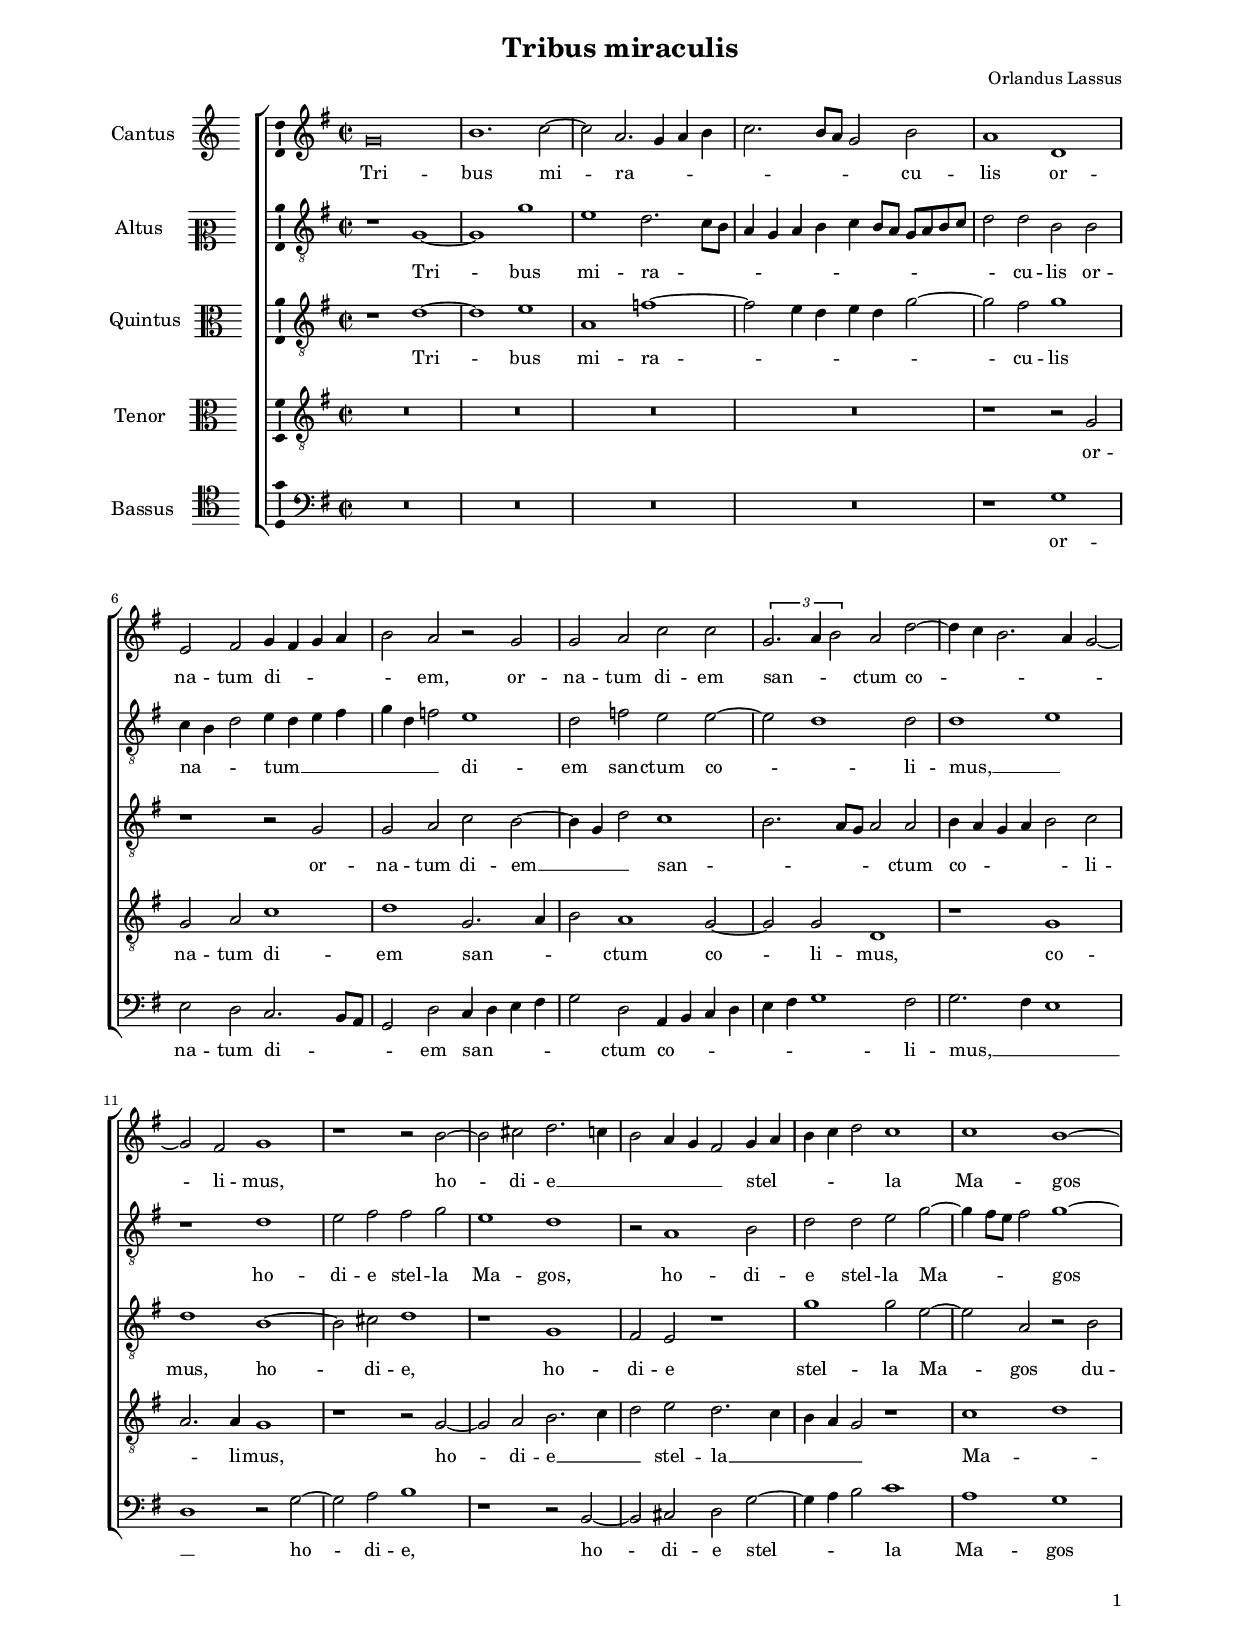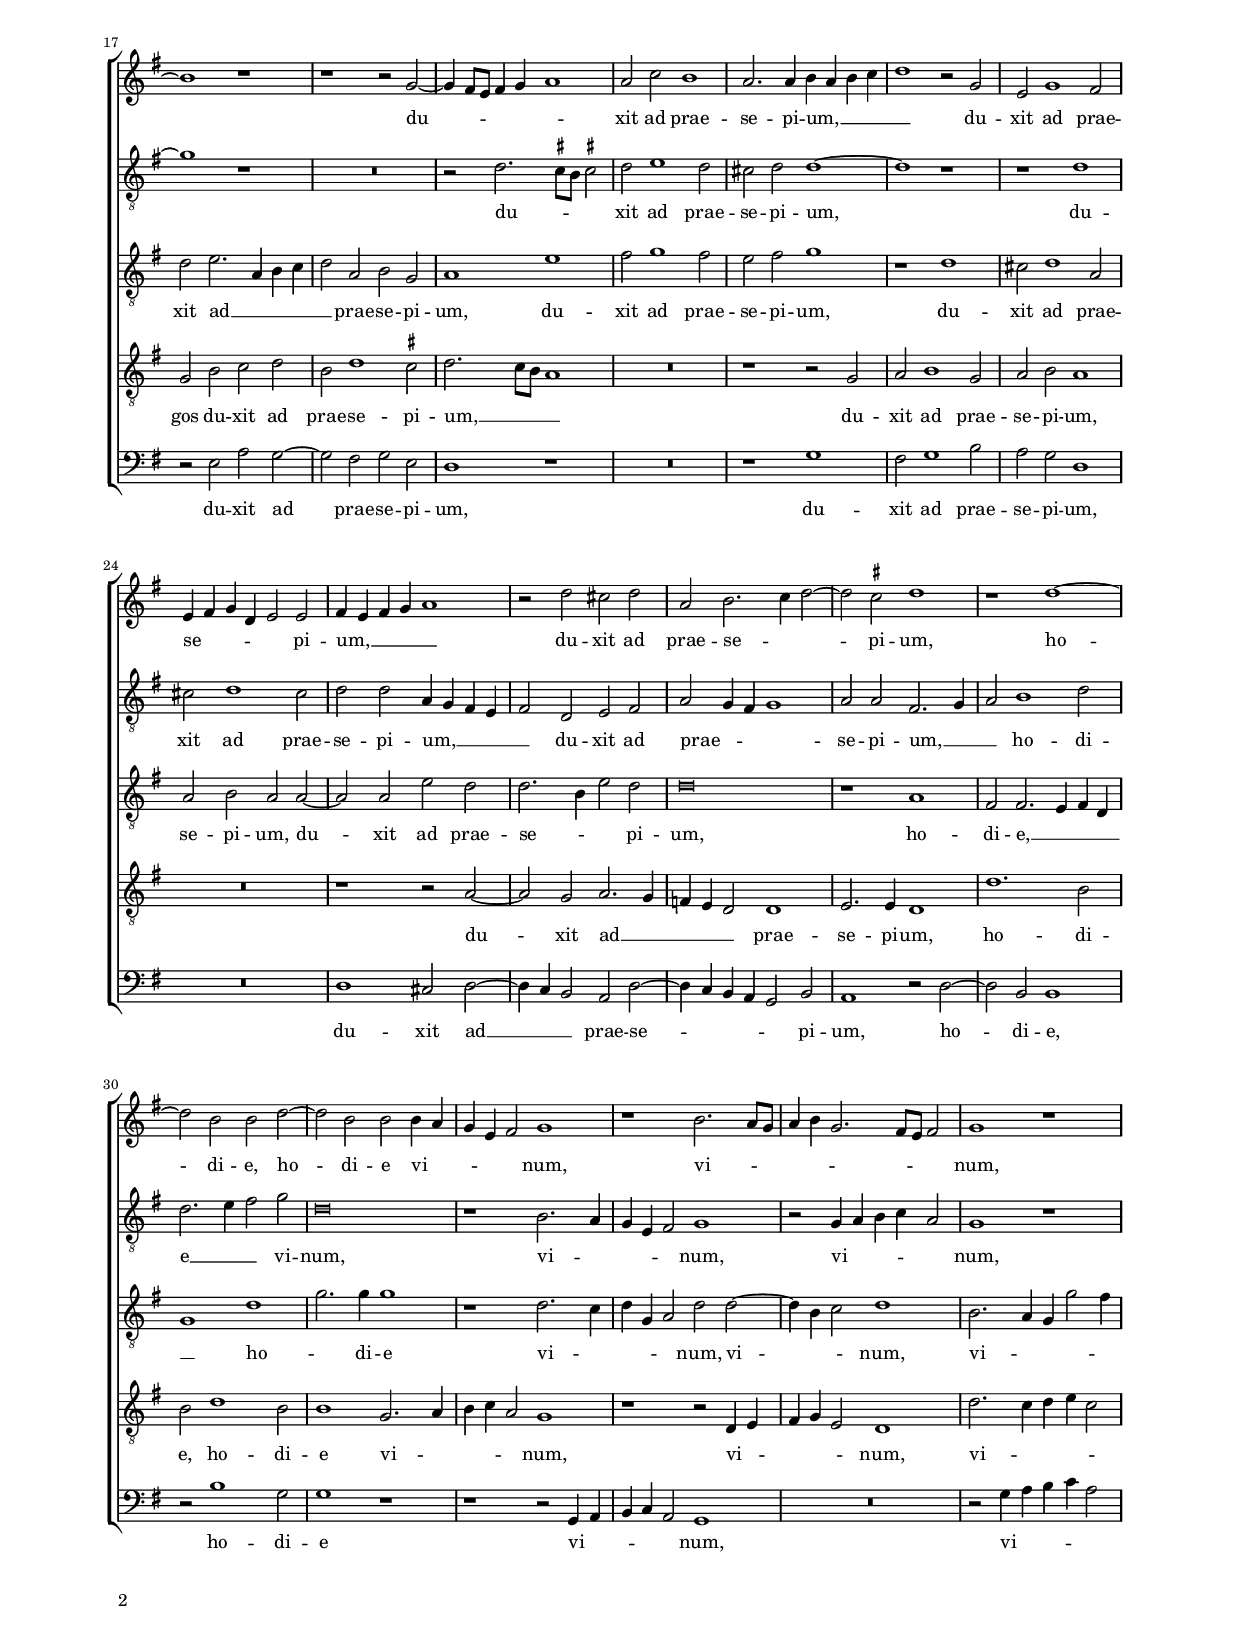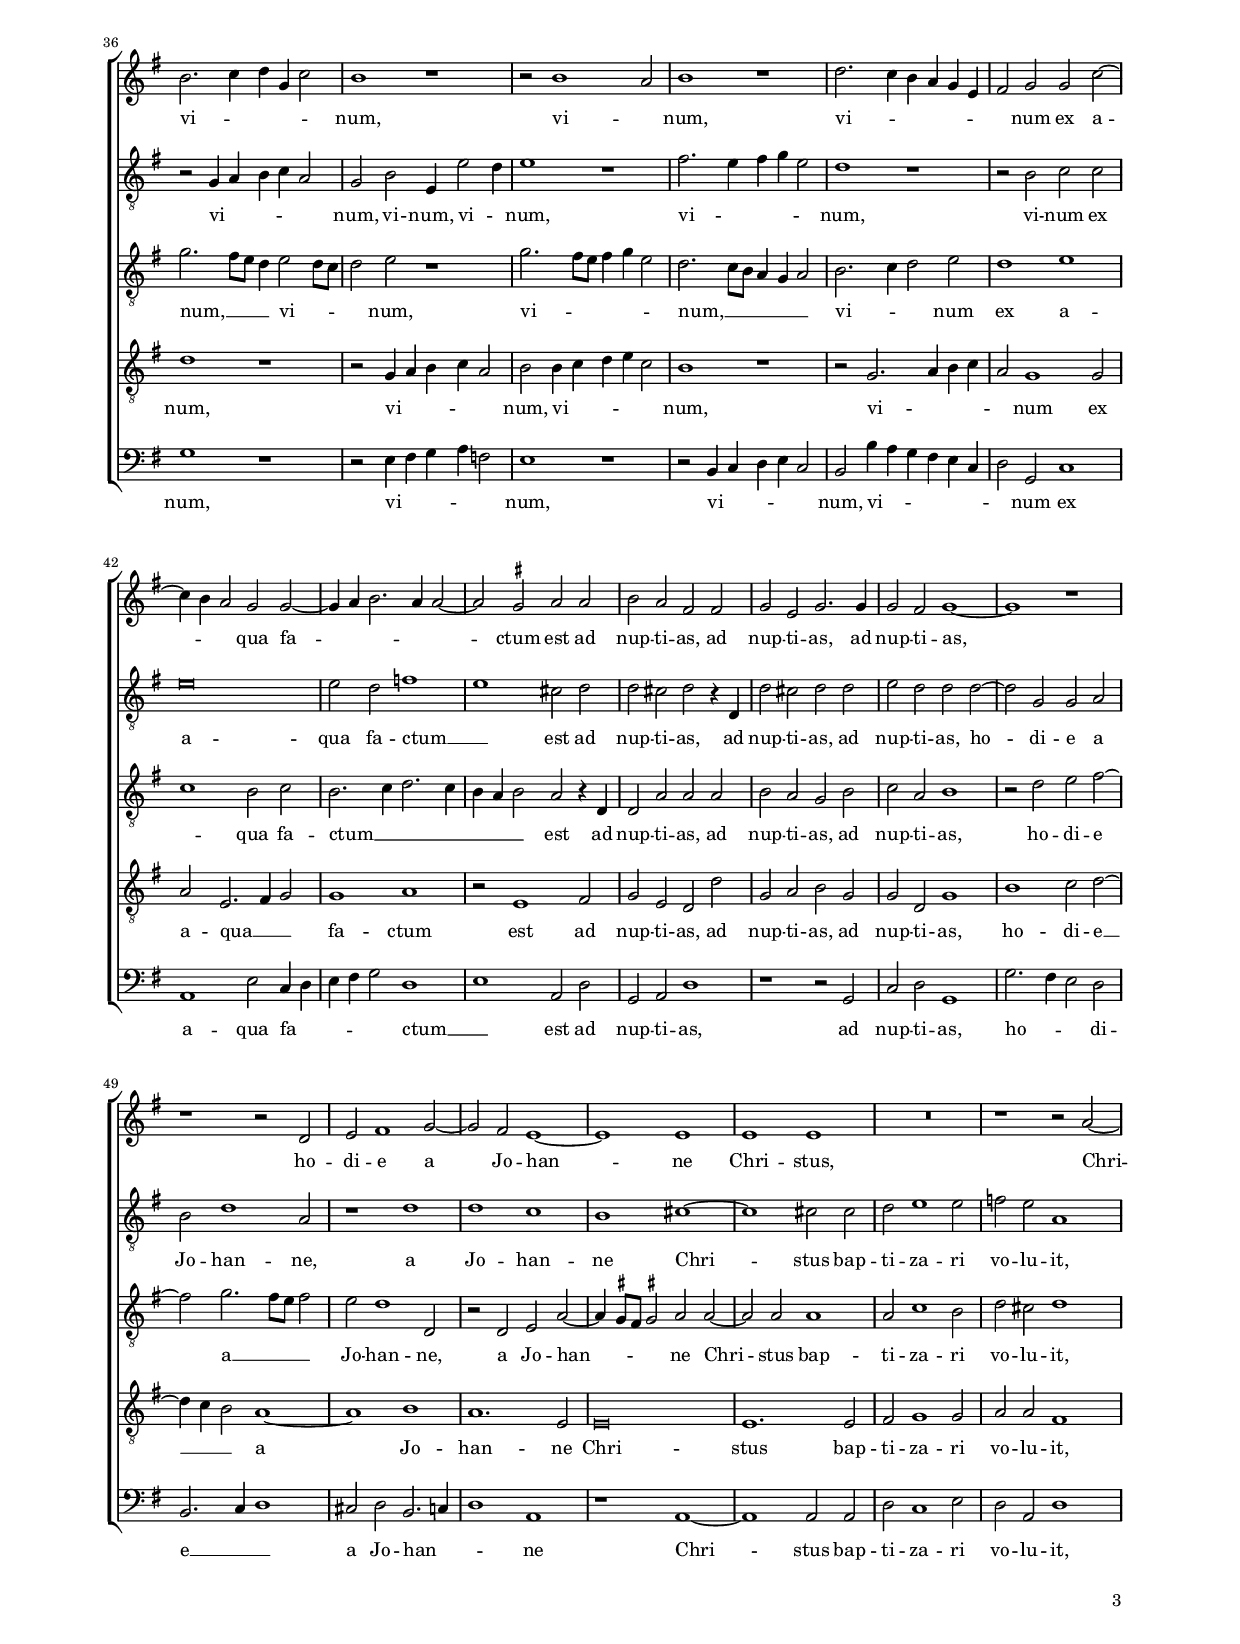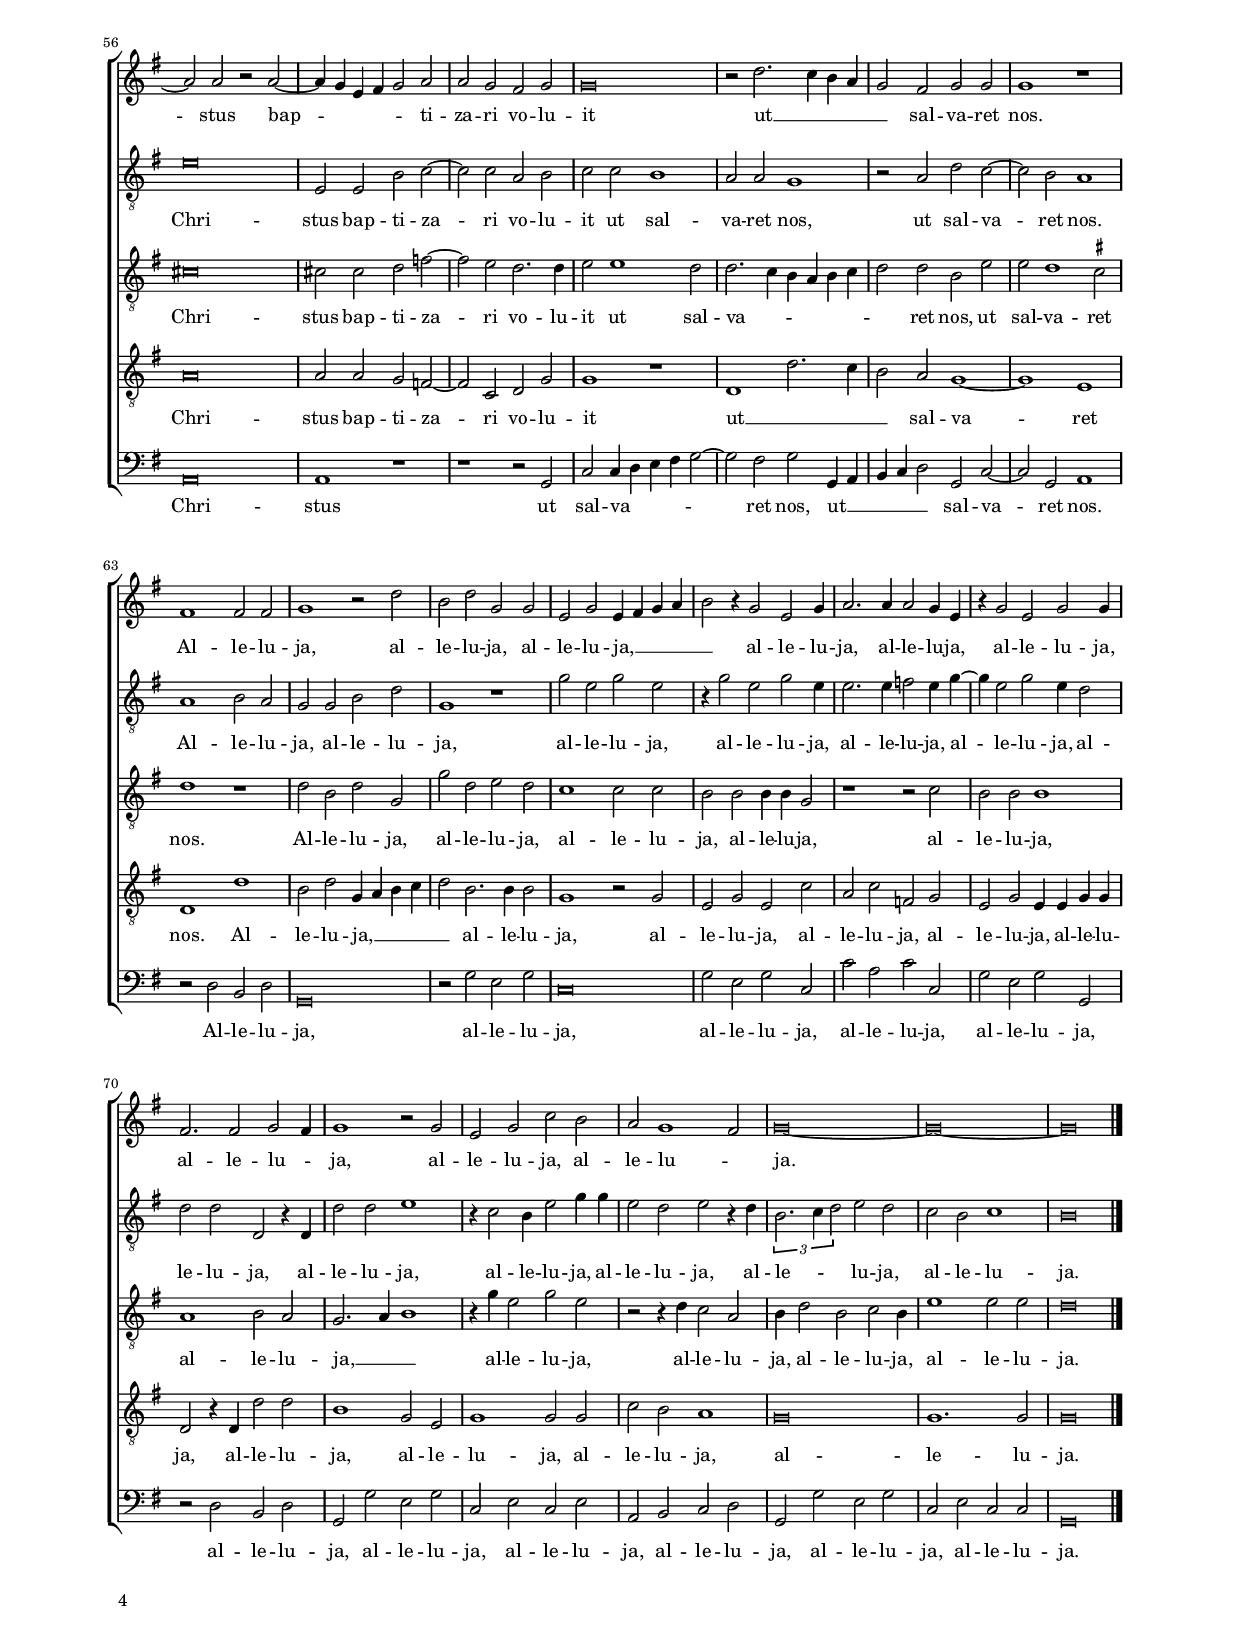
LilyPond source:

\header
{
  title="Tribus miraculis"
  composer="Orlandus Lassus"
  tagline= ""
}

\version "2.24.0"
\include "deutsch.ly"
#(set-global-staff-size 15)
% #(set-default-paper-size "letter")
#(ly:set-option 'point-and-click #f)


\paper
	{
	top-margin = 1.8 \cm
	bottom-margin = 1.2 \cm
	left-margin = 2 \cm
	right-margin = 2 \cm
	ragged-bottom = ##f
	ragged-last-bottom = ##f
	print-page-number = ##f
	score-system-spacing = #'((basic-distance . 16) (minimum-distance . 14) (padding . 5) (strechability . 150))
	system-system-spacing = #'((basic-distance . 16) (minimum-distance . 14) (padding . 5) (strechability . 150))
	oddFooterMarkup=\markup   \fill-line { "" \fromproperty #'page:page-number-string }
	evenFooterMarkup=\markup  \fill-line { \fromproperty #'page:page-number-string "" }
	last-bottom-spacing = #'((basic-distance . 12) (minimum-distance . 7) (padding . 4))
	systems-per-page = 3
	page-count = 4
%	min-systems-per-page = 3
	markup-system-spacing.basic-distance = #12
%	print-all-headers = ##t
%	print-first-page-number = ##t
%	first-page-number = 1
	}

	
global = {
	\key c \major
	\time 2/2 \set Score.measureLength = #(ly:make-moment 2/1)
	\skip 1*2*76 \bar "|."
	}

	ficta = { \once \set suggestAccidentals = ##t }

	forget = #(define-music-function (music) (ly:music?) #{
		\accidentalStyle forget
		$music
		\accidentalStyle default
		#})


incipitcantus = \markup { \score {
	{
	\set Staff.instrumentName = \markup { \fontsize #1 "Cantus" }
	\key c \major
	\clef violin
	s4 \bar ""
	}
	\layout  {
	raggedright = ##t
	indent = 1.6 \cm
	line-width = 2.4\cm
	\context { \Staff \remove Time_signature_engraver }
	\override Staff.Clef.Y-extent = #'(0 . 0)
	}} \hspace #1 }

      
incipitaltus = \markup { \score {
	{
	\set Staff.instrumentName = \markup { \fontsize #1 "Altus" }
	\key c \major
	\clef mezzosoprano
	s4 \bar ""
	}
	\layout  {
	raggedright = ##t
	indent = 1.6 \cm
	line-width = 2.4\cm
	\context { \Staff \remove Time_signature_engraver }
	\override Staff.Clef.Y-extent = #'(0 . 0)
	}} \hspace #1 }

     
incipitquintus = \markup { \score {
	{
	\set Staff.instrumentName = \markup { \fontsize #1 "Quintus" }
	\key c \major
	\clef alto
	s4 \bar ""
	}
	\layout  {
	raggedright = ##t
	indent = 1.6 \cm
	line-width = 2.4\cm
	\context { \Staff \remove Time_signature_engraver }
	\override Staff.Clef.Y-extent = #'(0 . 0)
	}} \hspace #1 }
      
    
incipittenor = \markup { \score {
	{
	\set Staff.instrumentName = \markup { \fontsize #1 "Tenor" }
	\key c \major
	\clef alto
	s4 \bar ""
	}
	\layout  {
	raggedright = ##t
	indent = 1.6 \cm
	line-width = 2.4\cm
	\context { \Staff \remove Time_signature_engraver }
	\override Staff.Clef.Y-extent = #'(0 . 0)
	}} \hspace #1 }
      
      
incipitbassus = \markup { \score {
	{
	\set Staff.instrumentName = \markup { \fontsize #1 "Bassus" }
	\key c \major
	\clef tenor
	s4 \bar ""
	}
	\layout  {
	raggedright = ##t
	indent = 1.6 \cm
	line-width = 2.4\cm
	\context { \Staff \remove Time_signature_engraver }
	\override Staff.Clef.Y-extent = #'(0 . 0)
	}} \hspace #1 }


cantus =  \relative c''
	{
	c\breve
	e1. f2~
	f2 d2. c4 d e
	f2. e8 d c2 e
%5
	d1 g, |
	a2 h c4 h c d
	e2 d r c
	c2 d f f
	\tuplet 3/2 { c2. d4 e2 } d2 g~
%10
	g4 f e2. d4 c2~ |
	c2 h c1
	r1 r2 e~
	e2 fis g2. f4
	e2 d4 c h2 c4 d
%15
	e4 f g2 f1 |
	f1 e~
	e1 r
	r1 r2 c~
	c4 h8 a h4 c d1
%20
	d2 f e1 |
	d2. d4 e d e f
	g1 r2 c,
	a2 c1 h2
	a4 h c g a2 a
%25
	h4 a h c d1 |
	r2 g fis g
	d2 e2. f4 g2~
	g2 \ficta fis g1
	r1 g~
%30
	g2 e e g~ |
	g2 e e e4 d
	c4 a h2 c1
	r1 e2. d8 c
	d4 e c2. h8 a h2
%35
	c1 r |
	e2. f4 g c, f2
	e1 r
	r2 e1 d2
	e1 r
%40
	g2. f4 e d c a |
	h2 c c f~
	f4 e d2 c c~
	c4 d e2. d4 d2~
	d2 \ficta cis d d
%45
	e2 d h h |
	c2 a c2. c4
	c2 h c1~
	c1 r
	r1 r2 g
%50
	a2 h1 c2~ |
	c2 h a1~
	a1 a
	a1 a
	R\breve
%55
	r1 r2 d~ |
	d2 d r d~
	d4 c a h c2 d
	d2 c h c
	c\breve
%60
	r2 g'2. f4 e d |
	c2 h c c
	c1 r
	h1 h2 h
	c1 r2 g'
%65
	e2 g c, c |
	a2 c a4 h c d
	e2 r4 c2 a c4
	d2. d4 d2 c4 a
	r4 c2 a c c4
%70
	h2. h2 c h4 |
	c1 r2 c
	a2 c f e
	d2 c1 h2
	c\breve~
%75
	c\breve~ |
	c\breve |
	}


altus =  \relative c'
	{
	r1 c~
	c1 c'
	a1 g2. f8 e
	d4 c d e f e8[ d] c d e f
%5
	g2 g e e |
	f4 e g2 a4 g a h
	c4 g b2 a1
	g2 b a a~
	a2 g1 g2
%10
	g1 a |
	r1 g
	a2 h h c
	a1 g
	r2 d1 e2
%15
	g2 g a c~ |
	c4 h8 a h2 c1~
	c1 r
	R\breve
	r2 g2. \ficta fis8 e \ficta fis!2
%20
	g2 a1 g2 |
	fis2 g g1~
	g1 r
	r1 g
	fis2 g1 fis2
%25
	g2 g d4 c h a |
	h2 g a h
	d2 c4 h c1
	d2 d h2. c4
	d2 e1 g2
%30
	g2. a4 h2 c |
	g\breve
	r1 e2. d4
	c4 a h2 c1
	r2 c4 d e f d2
%35
	c1 r |
	r2 c4 d e f d2
	c2 e a,4 a'2 g4
	a1 r
	h2. a4 h c a2
%40
	g1 r |
	r2 e f f
	a\breve
	a2 g b1
	a1 fis2 g
%45
	g2 fis g r4 g, |
	g'2 fis g g
	a2 g g g~
	g2 c, c d
	e2 g1 d2
%50
	r1 g |
	g1 f
	e1 fis~
	fis1 fis2 fis
	g2 a1 a2
%55
	b2 a d,1 |
	a'\breve
	a,2 a e' f~
	f2 f d e
	f2 f e1
%60
	d2 d c1 |
	r2 d g f~
	f2 e d1
	d1 e2 d
	c2 c e g
%65
	c,1 r |
	c'2 a c a
	r4 c2 a c a4
	a2. a4 b2 a4 c~
	c4 a2 c a4 g2
%70
	g2 g g, r4 g |
	g'2 g a1
	r4 f2 e4 a2 c4 c
	a2 g a r4 g
	\tuplet 3/2 { e2. f4 g2 } a2 g
%75
	f2 e f1 |
	e\breve |
	}


quintus =  \relative c'
	{
	r1 g'~
	g1 a
	d,1 b'~
	b2 a4 g a g c2~
%5
	c2 h c1 |
	r1 r2 c,
	c2 d f e~
	e4 c g'2 f1
	e2. d8 c d2 d
%10
	e4 d c d e2 f |
	g1 e~
	e2 fis g1
	r1 c,
	h2 a r1
%15
	c'1 c2 a~ |
	a2 d, r e
	g2 a2. d,4 e f
	g2 d e c
	d1 a'
%20
	h2 c1 h2 |
	a2 h c1
	r1 g
	fis2 g1 d2
	d2 e d d~
%25
	d2 d a' g |
	g2. e4 a2 g
	g\breve
	r1 d
	h2 h2. a4 h g 
%30
	c1 g' |
	c2. c4 c1
	r1 g2. f4
	g4 c, d2 g g~
	g4 e f2 g1
%35
	e2. d4 c4 c'2 h4 |
	c2. h8 a g4 a2 g8 f
	g2 a r1
	c2. h8 a h4 c a2
	g2. f8 e d4 c d2
%40
	e2. f4 g2 a |
	g1 a
	f1 e2 f
	e2. f4 g2. f4
	e4 d e2 d r4 g,
%45
	g2 d' d d |
	e2 d c e
	f2 d e1
	r2 g a h~
	h2 c2. h8 a h2
%50
	a2 g1 g,2 |
	r2 g a d~
	d4 \ficta cis8 h \ficta cis!2 d d~
	d2 d d1
	d2 f1 e2
%55
	g2 fis g1 |
	fis\breve
	fis2 fis g b~
	b2 a g2. g4
	a2 a1 g2
%60
	g2. f4 e d e f |
	g2 g e a
	a2 g1 \ficta fis2
	g1 r
	g2 e g c,
%65
	c'2 g a g |
	f1 f2 f
	e2 e e4 e c2
	r1 r2 f
	e2 e e1
%70
	d1 e2 d |
	c2. d4 e1
	r4 c' a2 c a
	r2 r4 g f2 d
	e4 g2 e f e4
%75
	a1 a2 a |
	g\breve |
	}


tenor  =  \relative c'
	{
	R\breve
	R\breve
	R\breve
	R\breve
%5
	r1 r2 c |
	c2 d f1
	g1 c,2. d4
	e2 d1 c2~
	c2 c g1
%10
	r1 c |
	d2. d4 c1
	r1 r2 c~
	c2 d e2. f4
	g2 a g2. f4
%15
	e4 d c2 r1 |
	f1 g
	c,2 e f g
	e2 g1 \ficta fis2
	g2. f8 e d1
%20
	R\breve |
	r1 r2 c
	d2 e1 c2
	d2 e d1
	R\breve
%25
	r1 r2 d~ |
	d2 c d2. c4
	b4 a g2 g1
	a2. a4 g1
	g'1. e2
%30
	e2 g1 e2 |
	e1 c2. d4
	e4 f d2 c1
	r1 r2 g4 a
	h4 c a2 g1
%35
	g'2. f4 g a f2 |
	g1 r
	r2 c,4 d e f d2
	e2 e4 f g a f2
	e1 r
%40
	r2 c2. d4 e f |
	d2 c1 c2
	d2 a2. h4 c2
	c1 d
	r2 a1 h2
%45
	c2 a g g' |
	c,2 d e c
	c2 g c1
	e1 f2 g~
	g4 f e2 d1~
%50
	d1 e |
	d1. a2
	a\breve
	a1. a2
	h2 c1 c2
%55
	d2 d h1 |
	d\breve
	d2 d c b~
	b2 f g c
	c1 r
%60
	g1 g'2. f4 |
	e2 d c1~
	c1 a
	g1 g'
	e2 g c,4 d e f
%65
	g2 e2. e4 e2 |
	c1 r2 c
	a2 c a f'
	d2 f b, c
	a2 c a4 a c c
%70
	g2 r4 g g'2 g |
	e1 c2 a
	c1 c2 c
	f2 e d1
	c\breve
%75
	c1. c2 |
	c\breve |
	}


bassus  =  \relative c
	{
	R\breve
	R\breve
	R\breve
	R\breve
%5
	r1 c' |
	a2 g f2. e8 d
	c2 g' f4 g a h
	c2 g d4 e f g
	a4 h c1 h2
%10
	c2. h4 a1 |
	g1 r2 c~
	c2 d e1
	r1 r2 e,~
	e2 fis g c~
%15
	c4 d e2 f1 |
	d1 c
	r2 a d c~
	c2 h c a
	g1 r
%20
	R\breve |
	r1 c
	h2 c1 e2
	d2 c g1
	R\breve
%25
	g1 fis2 g~ |
	g4 f e2 d g~
	g4 f e d c2 e
	d1 r2 g~
	g2 e e1
%30
	r2 e'1 c2 |
	c1 r
	r1 r2 c,4 d
	e4 f d2 c1
	R\breve
%35
	r2 c'4 d e f d2 |
	c1 r
	r2 a4 h c d b2
	a1 r
	r2 e4 f g a f2
%40
	e2 e'4 d c h a f |
	g2 c, f1
	d1 a'2 f4 g
	a4 h c2 g1
	a1 d,2 g
%45
	c,2 d g1 |
	r1 r2 c,
	f2 g c,1
	c'2. h4 a2 g
	e2. f4 g1
%50
	fis2 g e2. f4 |
	g1 d
	r1 d~
	d1 d2 d
	g2 f1 a2
%55
	g2 d g1 |
	d\breve
	d1 r
	r1 r2 c
	f2 f4 g a h c2~
%60
	c2 h c c,4 d |
	e4 f g2 c, f~
	f2 c d1
	r2 g e g
	c,\breve
%65
	r2 c' a c |
	f,\breve
	c'2 a c f,
	f'2 d f f,
	c'2 a c c,
%70
	r2 g' e g |
	c,2 c' a c
	f,2 a f a
	d,2 e f g
	c,2 c' a c
%75
	f,2 a f f |
	c\breve |
	}


lyricscantus = \lyricmode {
	Tri -- bus mi -- ra -- _ _ _ _ _ _ _ cu -- lis 
	or -- na -- tum di -- _ _ _ _ em,
	or -- na -- tum di -- em san -- _ _ ctum co -- _ _ _ _ li -- mus,
	ho -- di -- e __ _ _ _ _ _ 
	stel -- _ _ _ _ la Ma -- gos
	du -- _ _ _ _ _ xit ad prae -- se -- pi -- um, __ _ _ _ _
	du -- xit ad prae -- se -- _ _ _ _ pi -- um, __ _ _ _ _
	du -- xit ad prae -- se -- _ _ pi -- um,
	ho -- di -- e,
	ho -- di -- e
	vi -- _ _ _ _ num,
	vi -- _ _ _ _ _ _ _ _ num,
	vi -- _ _ _ _ num,
	vi -- _ num,
	vi -- _ _ _ _ _ _ num
	ex a -- _ _ qua fa -- _ _ _ _ ctum est
	ad nup -- ti -- as,
	ad nup -- ti -- as,
	ad nup -- ti -- as,
	ho -- di -- e
	a Jo -- han -- ne
	Chri -- stus,
	Chri -- stus bap -- _ _ _ _ ti -- za -- ri vo -- lu -- it
	ut __ _ _ _ _ sal -- va -- ret nos.
	Al -- le -- lu -- ja,
	al -- le -- lu -- ja,
	al -- le -- lu -- ja, __ _ _ _ _
	al -- le -- lu -- ja,
	al -- le -- lu -- ja,
	al -- le -- lu -- ja,
	al -- le -- lu -- _ ja,
	al -- le -- lu -- ja,
	al -- le -- lu -- _ ja.
	}


lyricsaltus = \lyricmode {
	Tri -- bus mi -- ra -- _ _ _ _ _ _ _ _ _ _ _ _ _ _ cu -- lis 
	or -- na -- _ _ tum __ _ _ _ _ _ _ di -- em san -- ctum co -- _ li -- mus, __ _
	ho -- di -- e stel -- la Ma -- gos,
	ho -- di -- e stel -- la Ma -- _ _ _ gos
	du -- _ _ _ xit ad prae -- se -- pi -- um,
	du -- xit ad prae -- se -- pi -- um, __ _ _ _ _
	du -- xit ad prae -- _ _ _ se -- pi -- um, __ _ _ 
	ho -- di -- e __ _ _ 
	vi -- num,
	vi -- _ _ _ _ num,
	vi -- _ _ _ _ num,
	vi -- _ _ _ _ num,
	vi -- num,
	vi -- _ num,
	vi -- _ _ _ _ num,
	vi -- num
	ex a -- qua fa -- ctum __ _ est
	ad nup -- ti -- as,
	ad nup -- ti -- as,
	ad nup -- ti -- as,
	ho -- di -- e
	a Jo -- han -- ne,
	a Jo -- han -- ne
	Chri -- stus bap -- ti -- za -- ri vo -- lu -- it,
	Chri -- stus bap -- ti -- za -- ri vo -- lu -- it
	ut sal -- va -- ret nos,
	ut sal -- va -- ret nos.
	Al -- le -- lu -- ja,
	al -- le -- lu -- ja,
	al -- le -- lu -- ja,
	al -- le -- lu -- ja,
	al -- le -- lu -- ja,
	al -- le -- lu -- ja,
	al -- le -- lu -- ja,
	al -- le -- lu -- ja,
	al -- le -- lu -- ja,
	al -- le -- lu -- ja,
	al -- le -- _ _ lu -- ja,
	al -- le -- lu -- ja.
	}


lyricsquintus = \lyricmode {
	Tri -- bus mi -- ra -- _ _ _ _ _ cu -- lis 
	or -- na -- tum di -- em __ _ _ san -- _ _ _ _ ctum co -- _ _ _ _ li -- mus,
	ho -- di -- e,
	ho -- di -- e
	stel -- la Ma -- gos
	du -- xit ad __ _ _ _ _ prae -- se -- pi -- um,
	du -- xit ad prae -- se -- pi -- um,
	du -- xit ad prae -- se -- pi -- um,
	du -- xit ad prae -- se -- _ _ pi -- um,
	ho -- di -- e, __ _ _ _ _ 
	ho -- _ di -- e
	vi -- _ _ _ _ num,
	vi -- _ _ num,
	vi -- _ _ _ _ num, __ _ _ _
	vi -- _ _ _ num,
	vi -- _ _ _ _ _ num, __ _ _ _ _ _
	vi -- _ _ num
	ex a -- _ qua fa -- ctum __ _ _ _ _ _ _ est
	ad nup -- ti -- as,
	ad nup -- ti -- as,
	ad nup -- ti -- as,
	ho -- di -- e
	a __ _ _ _ Jo -- han -- ne,
	a Jo -- han -- _ _ _ ne
	Chri -- stus bap -- ti -- za -- ri vo -- lu -- it,
	Chri -- stus bap -- ti -- za -- ri vo -- lu -- it
	ut sal -- va -- _ _ _ _ _ _ ret nos,
	ut sal -- va -- ret nos.
	Al -- le -- lu -- ja,
	al -- le -- lu -- ja,
	al -- le -- lu -- ja,
	al -- le -- lu -- ja,
	al -- le -- lu -- ja,
	al -- le -- lu -- ja, __ _ _
	al -- le -- lu -- ja,
	al -- le -- lu -- ja,
	al -- le -- lu -- ja,
	al -- le -- lu -- ja.
	}


lyricstenor = \lyricmode {
	or -- na -- tum di -- em san -- _ _ ctum co -- li -- mus,
	co -- _ li -- mus,
	ho -- di -- e __ _ _
	stel -- la __ _ _ _ _ Ma -- _ gos
	du -- xit ad prae -- se -- pi -- um, __ _ _ _
	du -- xit ad prae -- se -- pi -- um,
	du -- xit ad __ _ _ _ _ prae -- se -- pi -- um,
	ho -- di -- e,
	ho -- di -- e
	vi -- _ _ _ _ num,
	vi -- _ _ _ _ num,
	vi -- _ _ _ _ num,
	vi -- _ _ _ _ num,
	vi -- _ _ _ _ num,
	vi -- _ _ _ _ num
	ex a -- qua __ _ _ fa -- ctum est
	ad nup -- ti -- as,
	ad nup -- ti -- as,
	ad nup -- ti -- as,
	ho -- di -- e __ _ _
	a Jo -- han -- ne
	Chri -- stus bap -- ti -- za -- ri vo -- lu -- it,
	Chri -- stus bap -- ti -- za -- ri vo -- lu -- it
	ut __ _ _ _ sal -- va -- ret nos.
	Al -- le -- lu -- ja, __ _ _ _ _
	al -- le -- lu -- ja,
	al -- le -- lu -- ja,
	al -- le -- lu -- ja,
	al -- le -- lu -- ja,
	al -- le -- lu -- ja,
	al -- le -- lu -- ja,
	al -- le -- lu -- ja,
	al -- le -- lu -- ja,
	al -- le -- lu -- ja.
	}


lyricsbassus = \lyricmode {
	or -- na -- tum di -- _ _ _ em san -- _ _ _ _ ctum co -- _ _ _ _ _ _ li -- mus, __ _ _ _ 
	ho -- di -- e,
	ho -- di -- e
	stel -- _ _ la Ma -- gos
	du -- xit ad prae -- se -- pi -- um,
	du -- xit ad prae -- se -- pi -- um,
	du -- xit ad __ _ _ prae -- se -- _ _ _ _ pi -- um,
	ho -- di -- e,
	ho -- di -- e
	vi -- _ _ _ _ num,
	vi -- _ _ _ _ num,
	vi -- _ _ _ _ num,
	vi -- _ _ _ _ num,
	vi -- _ _ _ _ _ _ num
	ex a -- qua fa -- _ _ _ _ ctum __ _ est
	ad nup -- ti -- as,
	ad nup -- ti -- as,
	ho -- _ _ di -- e __ _ _ 
	a Jo -- han -- _ _ ne
	Chri -- stus bap -- ti -- za -- ri vo -- lu -- it,
	Chri -- stus
	ut sal -- va -- _ _ _ _ ret nos,
	ut __ _ _ _ _ sal -- va -- ret nos.
	Al -- le -- lu -- ja,
	al -- le -- lu -- ja,
	al -- le -- lu -- ja,
	al -- le -- lu -- ja,
	al -- le -- lu -- ja,
	al -- le -- lu -- ja,
	al -- le -- lu -- ja,
	al -- le -- lu -- ja,
	al -- le -- lu -- ja,
	al -- le -- lu -- ja,
	al -- le -- lu -- ja.
	}


\score
{  
	\transpose c g, {
	\new ChoirStaff \with { \override StaffGrouper.staff-staff-spacing.basic-distance = #12 }
	<<

	\new Staff << \global
	\new Voice="v1" {
		\set Staff.instrumentName=\incipitcantus
%		\set Staff.instrumentName= "S"
		\set Staff.midiInstrument = "reed organ"
		\clef violin
		\cantus }
	\new Lyrics \lyricsto "v1" {\lyricscantus }
	>>


	\new Staff << \global
	\new Voice="v2" {
		\set Staff.instrumentName=\incipitaltus
%		\set Staff.instrumentName= "A"
		\set Staff.midiInstrument = "reed organ"
		\clef "G_8" 
		\altus}
	\new Lyrics \lyricsto "v2" {\lyricsaltus }
	>>


	\new Staff << \global
	\new Voice="v5" {
		\set Staff.instrumentName=\incipitquintus
%		\set Staff.instrumentName= "Q"
		\set Staff.midiInstrument = "reed organ"
		\clef "G_8"
		\quintus}
	\new Lyrics \lyricsto "v5" {\lyricsquintus }
	>>


	\new Staff << \global
	\new Voice="v3" {
		\set Staff.instrumentName=\incipittenor
%		\set Staff.instrumentName= "T"
		\set Staff.midiInstrument = "reed organ"
		\clef "G_8"
		\tenor }
	\new Lyrics \lyricsto "v3" {\lyricstenor }
	>>


	\new Staff << \global
	\new Voice="v4" {
		\set Staff.instrumentName=\incipitbassus
%		\set Staff.instrumentName= "B"
		\set Staff.midiInstrument = "reed organ"
		\clef bass 
		\bassus }
	\new Lyrics \lyricsto "v4" {\lyricsbassus}
	>>

	>>
	} % transpose

	\layout
	{
	indent = 2.5\cm
	\context { \Lyrics \override VerticalAxisGroup.nonstaff-relatedstaff-spacing.padding = #1.4 }
%	\context { \Lyrics \override LyricText.font-size = #1 }
	\context { \Staff \override TimeSignature.break-visibility = #end-of-line-invisible }
	\context { \Staff \consists Ambitus_engraver }
	\context { \Score \override BarNumber.padding = #2 }
	\context { \Voice \override NoteHead.style = #'baroque }
	}

\midi
	{
    	\tempo 2 = 90
	}

}


% EOF
